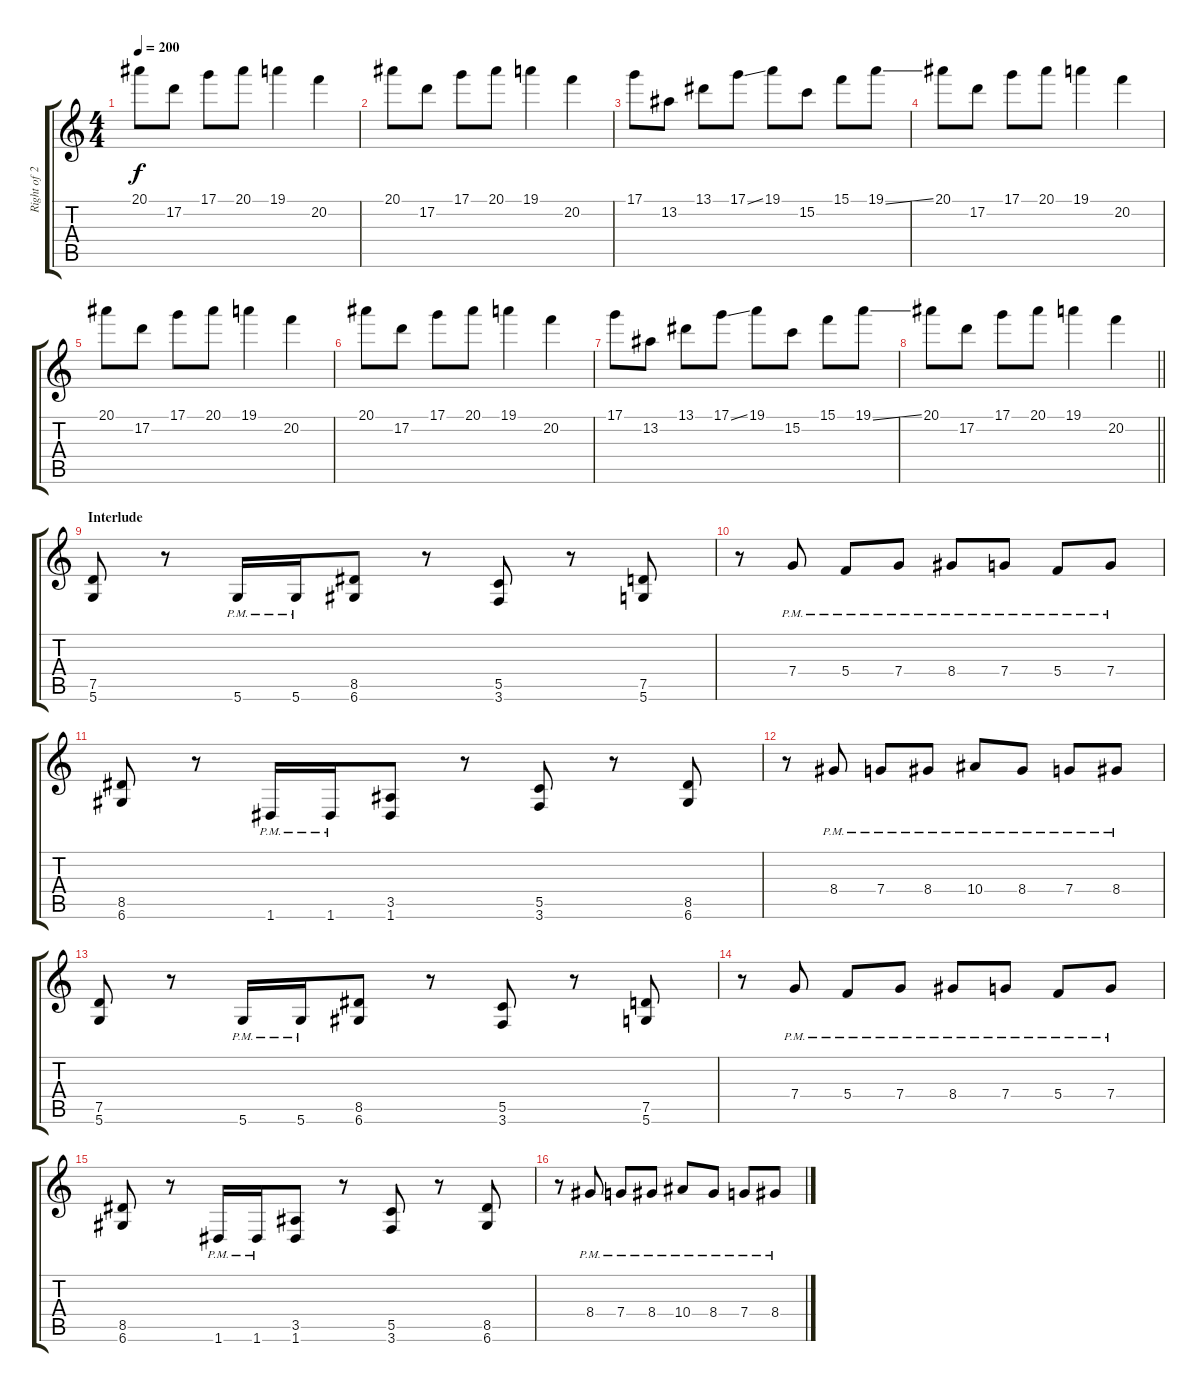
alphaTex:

\track ("Right of 2A" "Right of 2") {instrument overdrivenguitar}
\staff {score tabs}
\tuning (D4 A3 F3 C3 G2 D2) {hide}
\ts (4 4)
\tempo 200
\clef g2
\ks c
20.1.8{dy f} 17.2.8 17.1.8 20.1.8 19.1.4 20.2.4 |
20.1.8 17.2.8 17.1.8 20.1.8 19.1.4 20.2.4 |
17.1.8 13.2.8 13.1.8 17.1{ss}.8 19.1.8 15.2.8 15.1.8 19.1{ss}.8 |
20.1.8 17.2.8 17.1.8 20.1.8 19.1.4 20.2.4 |
20.1.8 17.2.8 17.1.8 20.1.8 19.1.4 20.2.4 |
20.1.8 17.2.8 17.1.8 20.1.8 19.1.4 20.2.4 |
17.1.8 13.2.8 13.1.8 17.1{ss}.8 19.1.8 15.2.8 15.1.8 19.1{ss}.8 |
\barLineRight lightlight
20.1.8 17.2.8 17.1.8 20.1.8 19.1.4 20.2.4 |
\section ("" "Interlude")
(7.5 5.6).8 r.8 5.6{pm}.16 5.6{pm}.16 (8.5 6.6).8 r.8 (5.5 3.6).8 r.8 (7.5 5.6).8 |
r.8 7.4{pm}.8 5.4{pm}.8 7.4{pm}.8 8.4{pm}.8 7.4{pm}.8 5.4{pm}.8 7.4{pm}.8 |
(8.5 6.6).8 r.8 1.6{pm}.16 1.6{pm}.16 (3.5 1.6).8 r.8 (5.5 3.6).8 r.8 (8.5 6.6).8 |
r.8 8.4{pm}.8 7.4{pm}.8 8.4{pm}.8 10.4{pm}.8 8.4{pm}.8 7.4{pm}.8 8.4{pm}.8 |
(7.5 5.6).8 r.8 5.6{pm}.16 5.6{pm}.16 (8.5 6.6).8 r.8 (5.5 3.6).8 r.8 (7.5 5.6).8 |
r.8 7.4{pm}.8 5.4{pm}.8 7.4{pm}.8 8.4{pm}.8 7.4{pm}.8 5.4{pm}.8 7.4{pm}.8 |
(8.5 6.6).8 r.8 1.6{pm}.16 1.6{pm}.16 (3.5 1.6).8 r.8 (5.5 3.6).8 r.8 (8.5 6.6).8 |
r.8 8.4{pm}.8 7.4{pm}.8 8.4{pm}.8 10.4{pm}.8 8.4{pm}.8 7.4{pm}.8 8.4{pm}.8
